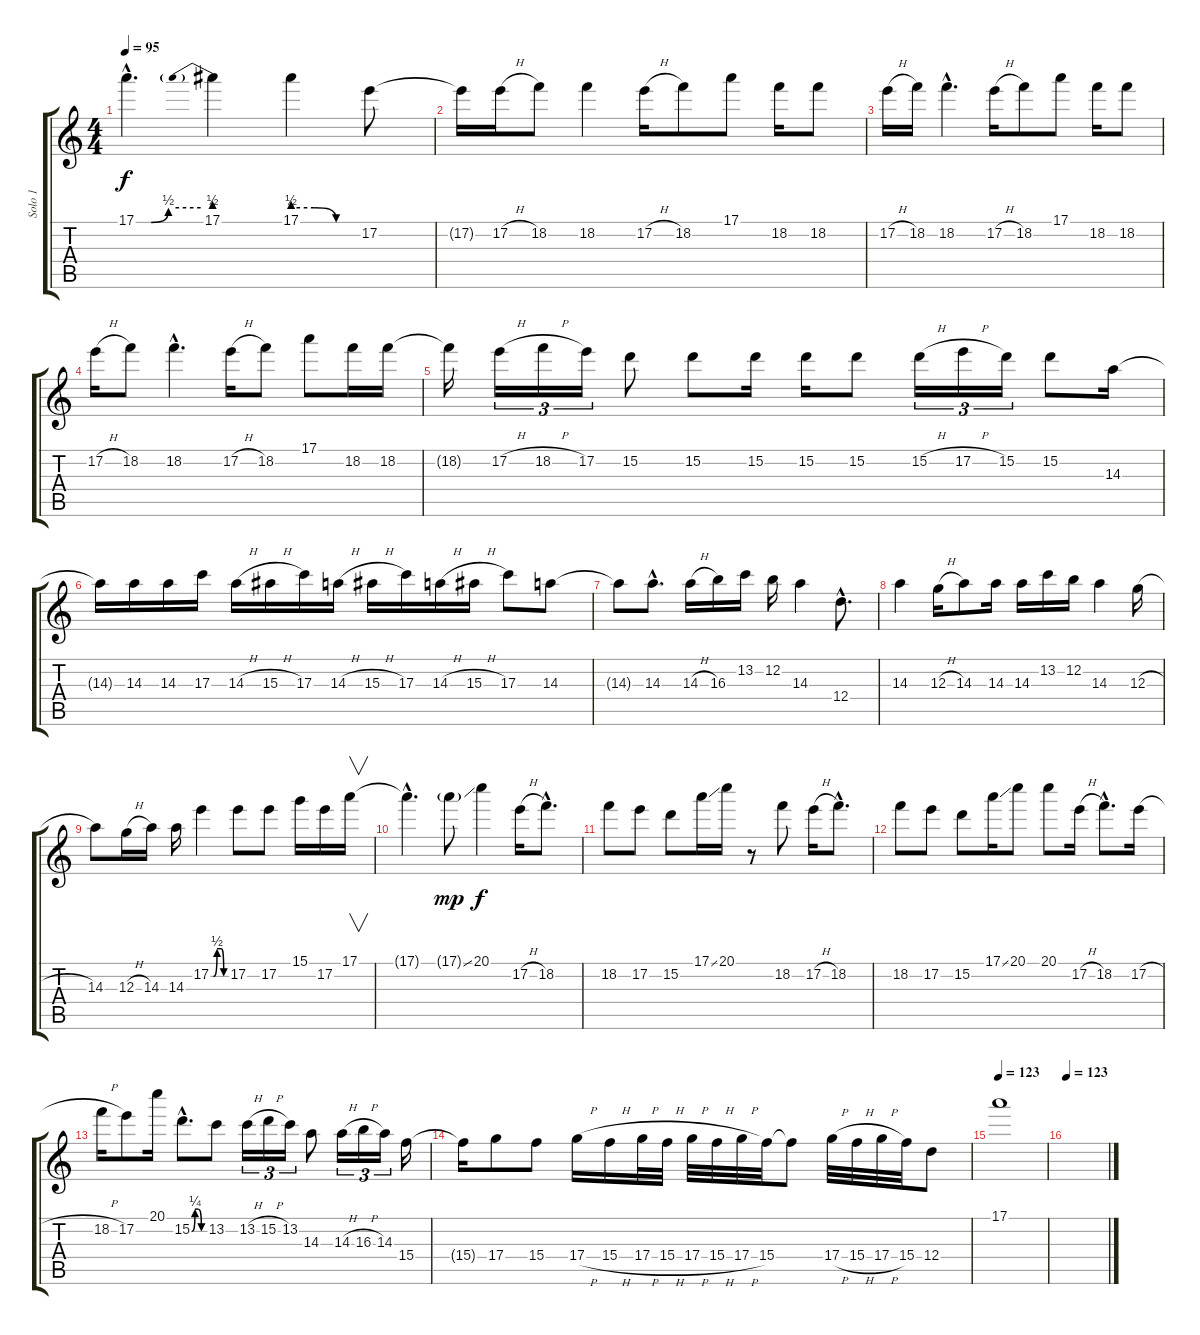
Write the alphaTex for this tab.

\track ("Solo 1" "Solo 1") {instrument overdrivenguitar}
\staff {score tabs}
\tuning (E4 B3 G3 D3 A2 E2) {hide}
\ts (4 4)
\tempo 95
\clef g2
\ks c
17.1{be (custom 0 0 14 0 30 2 60 2) hac}.4{d dy f} 17.1{be (prebend 0 2 60 2)}.4 17.1{be (custom 0 2 20 2 40 0 60 0)}.4 17.2.8 |
17.2{t}.16 17.2{h}.16 18.2.8 18.2.4 17.2{h}.16 18.2.8 17.1.8 18.2.16 18.2.8 |
17.2{h}.16 18.2.16 18.2{hac}.4{d} 17.2{h}.16 18.2.8 17.1.8 18.2.16 18.2.8 |
17.2{h}.16 18.2.8 18.2{hac}.4{d} 17.2{h}.16 18.2.8 17.1.8 18.2.16 18.2.16 |
18.2{t}.16 17.2{h}.16{tu (3 2)} 18.2{h}.16{tu (3 2)} 17.2.16{tu (3 2)} 15.2.8 15.2.8 15.2.16 15.2.16 15.2.8 15.2{h}.16{tu (3 2)} 17.2{h}.16{tu (3 2)} 15.2.16{tu (3 2)} 15.2.8 14.3.16 |
14.3{t}.16 14.3.16 14.3.16 17.3.16 14.3{h}.16 15.3{h}.16 17.3.16 14.3{h}.16 15.3{h}.16 17.3.16 14.3{h}.16 15.3{h}.16 17.3.8 14.3.8 |
14.3{t}.8 14.3{hac}.8{d} 14.3{h}.16 16.3.16 13.2.16 12.2.16 14.3.4 12.4{hac}.8{d} |
14.3.4 12.3{h}.16 14.3.8 14.3.16 14.3.16 13.2.16 12.2.16 14.3.4 12.3{h}.16 |
14.3.8 12.3{h}.16 14.3.16 14.3.16 17.2{be (custom 0 0 10 0 24 2 40 2 50 0 60 0)}.4 17.2.8 17.2.8 15.1.16 17.2.16 17.1.16{v} |
17.1{hac t}.4{d} 17.1{ss g}.8{dy mp} 20.1.4{dy f} 17.2{h}.16 18.2{hac}.8{d} |
18.2.8 17.2.8 15.2.8 17.1{ss}.16 20.1.16 r.8 18.2.8 17.2{h}.16 18.2{hac}.8{d} |
18.2.8 17.2.8 15.2.8 17.1{ss}.16 20.1.8 20.1.8 17.2{h}.16 18.2{hac}.8{d} 17.2{h}.16 |
18.2{h}.16 17.2.8 20.1.16 15.2{be (custom 0 0 15 1 30 1 45 0 60 0) hac}.8{d} 13.2.8 13.2{h}.16{tu (3 2)} 15.2{h}.16{tu (3 2)} 13.2.16{tu (3 2)} 14.3.8 14.3{h}.16{tu (3 2)} 16.3{h}.16{tu (3 2)} 14.3.16{tu (3 2)} 15.4.16 |
15.4{t}.16 17.4.8 15.4.8 17.4{h}.16 15.4{h}.16 17.4{h}.32 15.4{h}.32 17.4{h}.32 15.4{h}.32 17.4{h}.32 15.4.32 15.4{t}.8 17.4{h}.32 15.4{h}.32 17.4{h}.32 15.4.32 12.4.8 |
\tempo 123
17.1.1 |
\tempo 123
